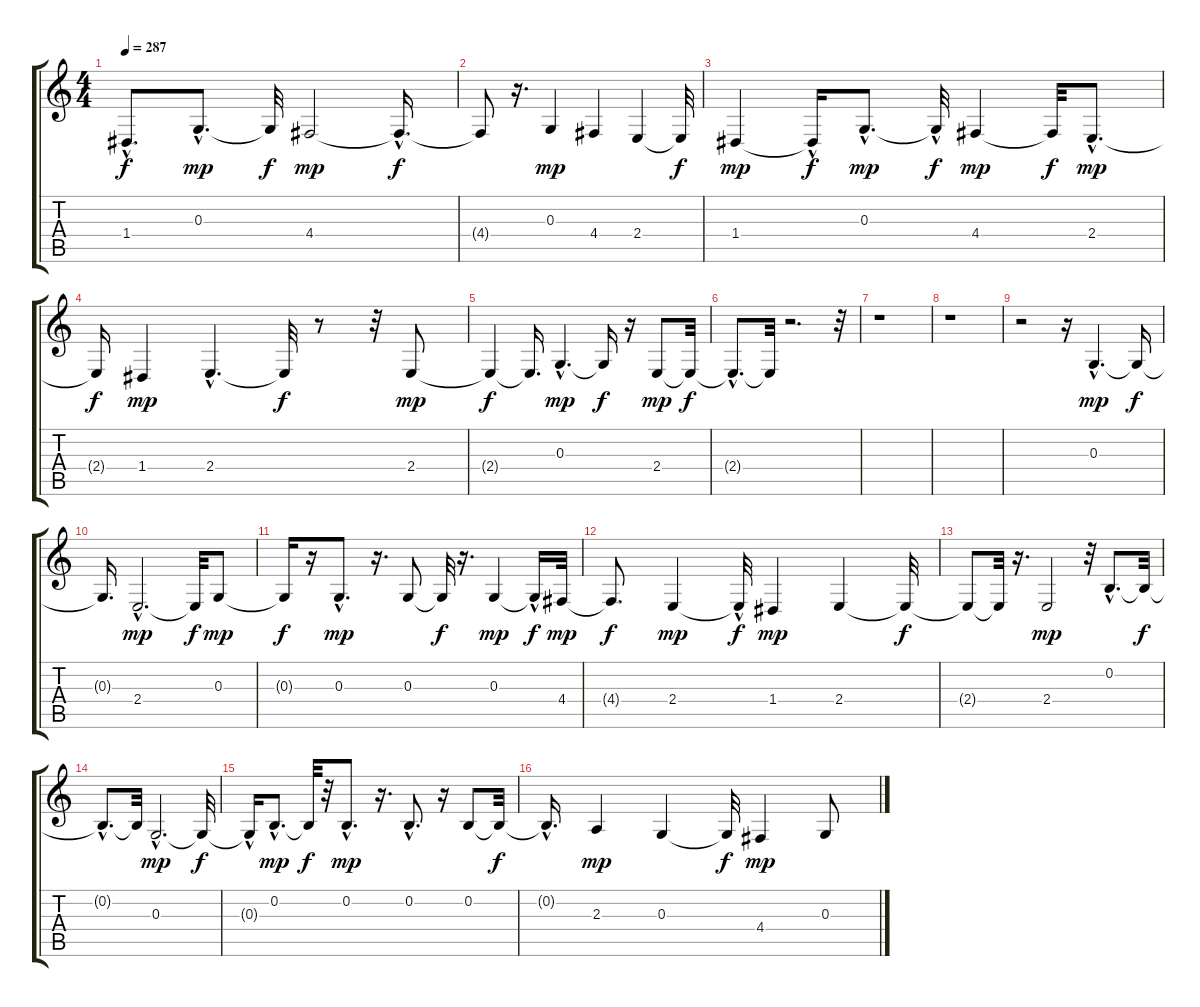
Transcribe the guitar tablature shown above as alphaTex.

\track "" {instrument kalimba}
\staff {score tabs}
\tuning (E4 B3 G3 D3 A2 E2) {hide}
\ts (4 4)
\tempo 287
\clef g2
\ks c
1.4{hac t}.8{d dy f} 0.3{hac}.8{d dy mp} 0.3{t}.32{dy f} 4.4.2{dy mp} 4.4{hac t}.16{d dy f} |
4.4{t}.8 r.16{d} 0.3.4{dy mp} 4.4.4 2.4.4 2.4{t}.32{dy f} |
1.4.4{dy mp} 1.4{hac t}.16{dy f} 0.3{hac}.8{d dy mp} 0.3{hac t}.32{dy f} 4.4.4{dy mp} 4.4{t}.32{dy f} 2.4{hac}.8{d dy mp} |
2.4{t}.16{dy f} 1.4.4{dy mp} 2.4{hac}.4{d} 2.4{t}.32{dy f} r.8 r.32 2.4.8{dy mp} |
2.4{t}.4{dy f} 2.4{t}.16{d} 0.3{hac}.4{d dy mp} 0.3{t}.16{dy f} r.16 2.4.8{dy mp} 2.4{t}.32{dy f} |
2.4{hac t}.8{d} 2.4{t}.32 r.2{d} r.32 |
r.1 |
r.1 |
r.2 r.16 0.3{hac}.4{d dy mp} 0.3{t}.16{dy f} |
0.3{t}.16{d} 2.4{hac}.2{d dy mp} 2.4{t}.32{dy f} 0.3.8{dy mp} |
0.3{t}.16{dy f} r.16 0.3{hac}.8{d dy mp} r.16{d} 0.3.8 0.3{t}.32{dy f} r.16{d} 0.3.4{dy mp} 0.3{hac t}.16{dy f} 4.4.32{dy mp} |
4.4{t}.8{d dy f} 2.4.4{dy mp} 2.4{hac t}.32{dy f} 1.4.4{dy mp} 2.4.4 2.4{t}.32{dy f} |
2.4{t}.8 2.4{t}.32 r.16{d} 2.4.2{dy mp} r.32 0.2{hac}.8{d} 0.2{t}.32{dy f} |
0.2{hac t}.8{d} 0.2{t}.32 0.3{hac}.2{d dy mp} 0.3{t}.32{dy f} |
0.3{hac t}.16 0.2{hac}.8{d dy mp} 0.2{t}.32{dy f} r.32 0.2{hac}.8{d dy mp} r.16{d} 0.2{hac}.8{d} r.16 0.2.8 0.2{t}.32{dy f} |
0.2{hac t}.16{d} 2.3.4{dy mp} 0.3.4 0.3{t}.32{dy f} 4.4.4{dy mp} 0.3.8
